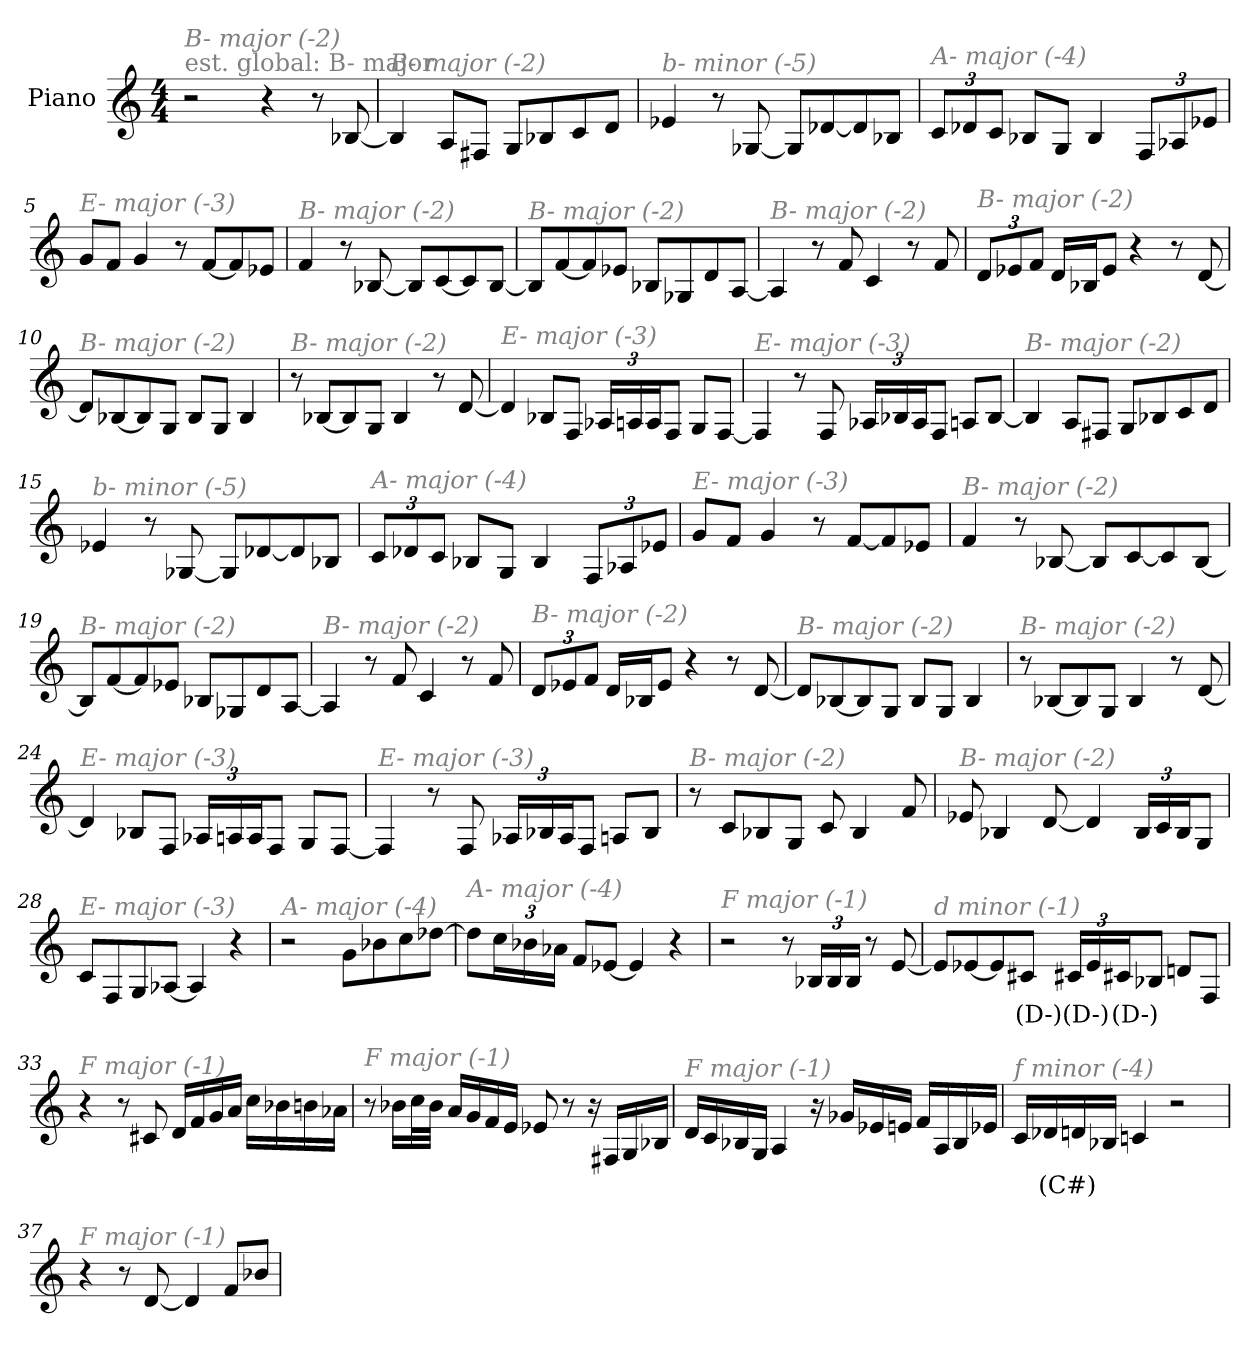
**kern	**text
*part1	*part1
*staff1	*staff1
*I"Piano	*
*I'Pno	*
*clefG2	*
*k[]	*
*M4/4	*
*MM184	*
=1	=1
!LO:TX:a:color=#808080:t=est. global&colon; B- major	!
!LO:TX:i:color=#808080:t=B- major (-2)	!
2r	.
4r	.
8r	.
[8B-X/	.
=2	=2
!LO:TX:i:color=#808080:t=B- major (-2)	!
4B-/]	.
8A/L	.
8F#X/J	.
8G/L	.
8B-X/	.
8c/	.
8d/J	.
=3	=3
!LO:TX:i:color=#808080:t=b- minor (-5)	!
4e-X/	.
8r	.
[8G-X/	.
8G-/L]	.
[8d-X/	.
8d-/]	.
8B-X/J	.
=4	=4
*Xbrackettup	*
!LO:TX:i:color=#808080:t=A- major (-4)	!
12c/L	.
12d-X/	.
12c/J	.
8B-X/L	.
8G/J	.
4B-/	.
12F/L	.
12A-X/	.
12e-X/J	.
!!LO:LB:g=z
=5	=5
!LO:TX:i:color=#808080:t=E- major (-3)	!
8g/L	.
8f/J	.
4g/	.
8r	.
[8f/L	.
8f/]	.
8e-X/J	.
=6	=6
!LO:TX:i:color=#808080:t=B- major (-2)	!
4f/	.
8r	.
[8B-X/	.
8B-/L]	.
[8c/	.
8c/]	.
[8B-/J	.
=7	=7
!LO:TX:i:color=#808080:t=B- major (-2)	!
8B-/L]	.
[8f/	.
8f/]	.
8e-X/J	.
8B-X/L	.
8G-X/	.
8d/	.
[8A/J	.
=8	=8
!LO:TX:i:color=#808080:t=B- major (-2)	!
4A/]	.
8r	.
8f/	.
4c/	.
8r	.
8f/	.
!!LO:LB:g=z
=9	=9
!LO:TX:i:color=#808080:t=B- major (-2)	!
12d/L	.
12e-X/	.
12f/J	.
16d/LL	.
16B-X/J	.
8e-/J	.
4r	.
8r	.
[8d/	.
=10	=10
!LO:TX:i:color=#808080:t=B- major (-2)	!
8d/L]	.
[8B-X/	.
8B-/]	.
8G/J	.
8B-/L	.
8G/J	.
4B-/	.
=11	=11
!LO:TX:i:color=#808080:t=B- major (-2)	!
8r	.
[8B-X/L	.
8B-/]	.
8G/J	.
4B-/	.
8r	.
[8d/	.
=12	=12
!LO:TX:i:color=#808080:t=E- major (-3)	!
4d/]	.
8B-X/L	.
8F/J	.
24A-X/LL	.
24An/	.
24A/J	.
8F/J	.
8G/L	.
[8F/J	.
!!LO:LB:g=z
=13	=13
!LO:TX:i:color=#808080:t=E- major (-3)	!
4F/]	.
8r	.
8F/	.
24A-X/LL	.
24B-X/	.
24A-/J	.
8F/J	.
8An/L	.
[8B-/J	.
=14	=14
!LO:TX:i:color=#808080:t=B- major (-2)	!
4B-/]	.
8A/L	.
8F#X/J	.
8G/L	.
8B-X/	.
8c/	.
8d/J	.
=15	=15
!LO:TX:i:color=#808080:t=b- minor (-5)	!
4e-X/	.
8r	.
[8G-X/	.
8G-/L]	.
[8d-X/	.
8d-/]	.
8B-X/J	.
!!LO:LB:g=z
=16	=16
!LO:TX:i:color=#808080:t=A- major (-4)	!
12c/L	.
12d-X/	.
12c/J	.
8B-X/L	.
8G/J	.
4B-/	.
12F/L	.
12A-X/	.
12e-X/J	.
=17	=17
!LO:TX:i:color=#808080:t=E- major (-3)	!
8g/L	.
8f/J	.
4g/	.
8r	.
[8f/L	.
8f/]	.
8e-X/J	.
=18	=18
!LO:TX:i:color=#808080:t=B- major (-2)	!
4f/	.
8r	.
[8B-X/	.
8B-/L]	.
[8c/	.
8c/]	.
[8B-/J	.
=19	=19
!LO:TX:i:color=#808080:t=B- major (-2)	!
8B-/L]	.
[8f/	.
8f/]	.
8e-X/J	.
8B-X/L	.
8G-X/	.
8d/	.
[8A/J	.
!!LO:LB:g=z
=20	=20
!LO:TX:i:color=#808080:t=B- major (-2)	!
4A/]	.
8r	.
8f/	.
4c/	.
8r	.
8f/	.
=21	=21
!LO:TX:i:color=#808080:t=B- major (-2)	!
12d/L	.
12e-X/	.
12f/J	.
16d/LL	.
16B-X/J	.
8e-/J	.
4r	.
8r	.
[8d/	.
=22	=22
!LO:TX:i:color=#808080:t=B- major (-2)	!
8d/L]	.
[8B-X/	.
8B-/]	.
8G/J	.
8B-/L	.
8G/J	.
4B-/	.
=23	=23
!LO:TX:i:color=#808080:t=B- major (-2)	!
8r	.
[8B-X/L	.
8B-/]	.
8G/J	.
4B-/	.
8r	.
[8d/	.
!!LO:LB:g=z
=24	=24
!LO:TX:i:color=#808080:t=E- major (-3)	!
4d/]	.
8B-X/L	.
8F/J	.
24A-X/LL	.
24An/	.
24A/J	.
8F/J	.
8G/L	.
[8F/J	.
=25	=25
!LO:TX:i:color=#808080:t=E- major (-3)	!
4F/]	.
8r	.
8F/	.
24A-X/LL	.
24B-X/	.
24A-/J	.
8F/J	.
8An/L	.
8B-/J	.
=26	=26
!LO:TX:i:color=#808080:t=B- major (-2)	!
8r	.
8c/L	.
8B-X/	.
8G/J	.
8c/	.
4B-/	.
8f/	.
!!LO:LB:g=z
=27	=27
!LO:TX:i:color=#808080:t=B- major (-2)	!
8e-X/	.
4B-X/	.
[8d/	.
4d/]	.
24B-/LL	.
24c/	.
24B-/J	.
8G/J	.
=28	=28
!LO:TX:i:color=#808080:t=E- major (-3)	!
8c/L	.
8F/	.
8G/	.
[8A-X/J	.
4A-/]	.
4r	.
=29	=29
!LO:TX:i:color=#808080:t=A- major (-4)	!
2r	.
8g\L	.
8b-X\	.
8cc\	.
[8dd-X\J	.
=30	=30
!LO:TX:i:color=#808080:t=A- major (-4)	!
8dd-\L]	.
24cc\L	.
24b-X\	.
24a-X\JJ	.
8f/L	.
[8e-X/J	.
4e-/]	.
4r	.
!!LO:LB:g=z
=31	=31
!LO:TX:i:color=#808080:t=F major (-1)	!
2r	.
8r	.
24B-X/LL	.
24B-/	.
24B-/JJ	.
8r	.
[8e/	.
=32	=32
!LO:TX:i:color=#808080:t=d minor (-1)	!
8e/L]	.
[8e-X/	.
8e-/]	.
8c#Xi/J	(D-)
24c#Xi/LL	(D-)
24e-/	.
24c#Xi/J	(D-)
8B-X/J	.
8dn/L	.
8F/J	.
=33	=33
!LO:TX:i:color=#808080:t=F major (-1)	!
4r	.
8r	.
8c#X/	.
16d/LL	.
16f/	.
16g/	.
16a/JJ	.
16cc\LL	.
16b-X\	.
16bn\	.
16a-X\JJ	.
!!LO:LB:g=z
=34	=34
!LO:TX:i:color=#808080:t=F major (-1)	!
8r	.
16b-X\LL	.
32cc\L	.
32b-\JJJ	.
16a/LL	.
16g/	.
16f/	.
16e/JJ	.
8e-X/	.
8r	.
16r	.
16F#X/LL	.
16G/	.
16B-X/JJ	.
=35	=35
!LO:TX:i:color=#808080:t=F major (-1)	!
16d/LL	.
16c/	.
16B-X/	.
16G/JJ	.
4A/	.
16r	.
16g-X/LL	.
16e-X/	.
16en/JJ	.
16f/LL	.
16A/	.
16B-/	.
16e-X/JJ	.
=36	=36
!LO:TX:i:color=#808080:t=f minor (-4)	!
16c/LL	.
16d-Xi/	(C#)
16d/	.
16B-X/JJ	.
4cn/	.
2r	.
!!LO:PB:g=z
=37	=37
!LO:TX:i:color=#808080:t=F major (-1)	!
4r	.
8r	.
[8d/	.
4d/]	.
8f/L	.
8b-X/J	.
=	=
*-	*-
